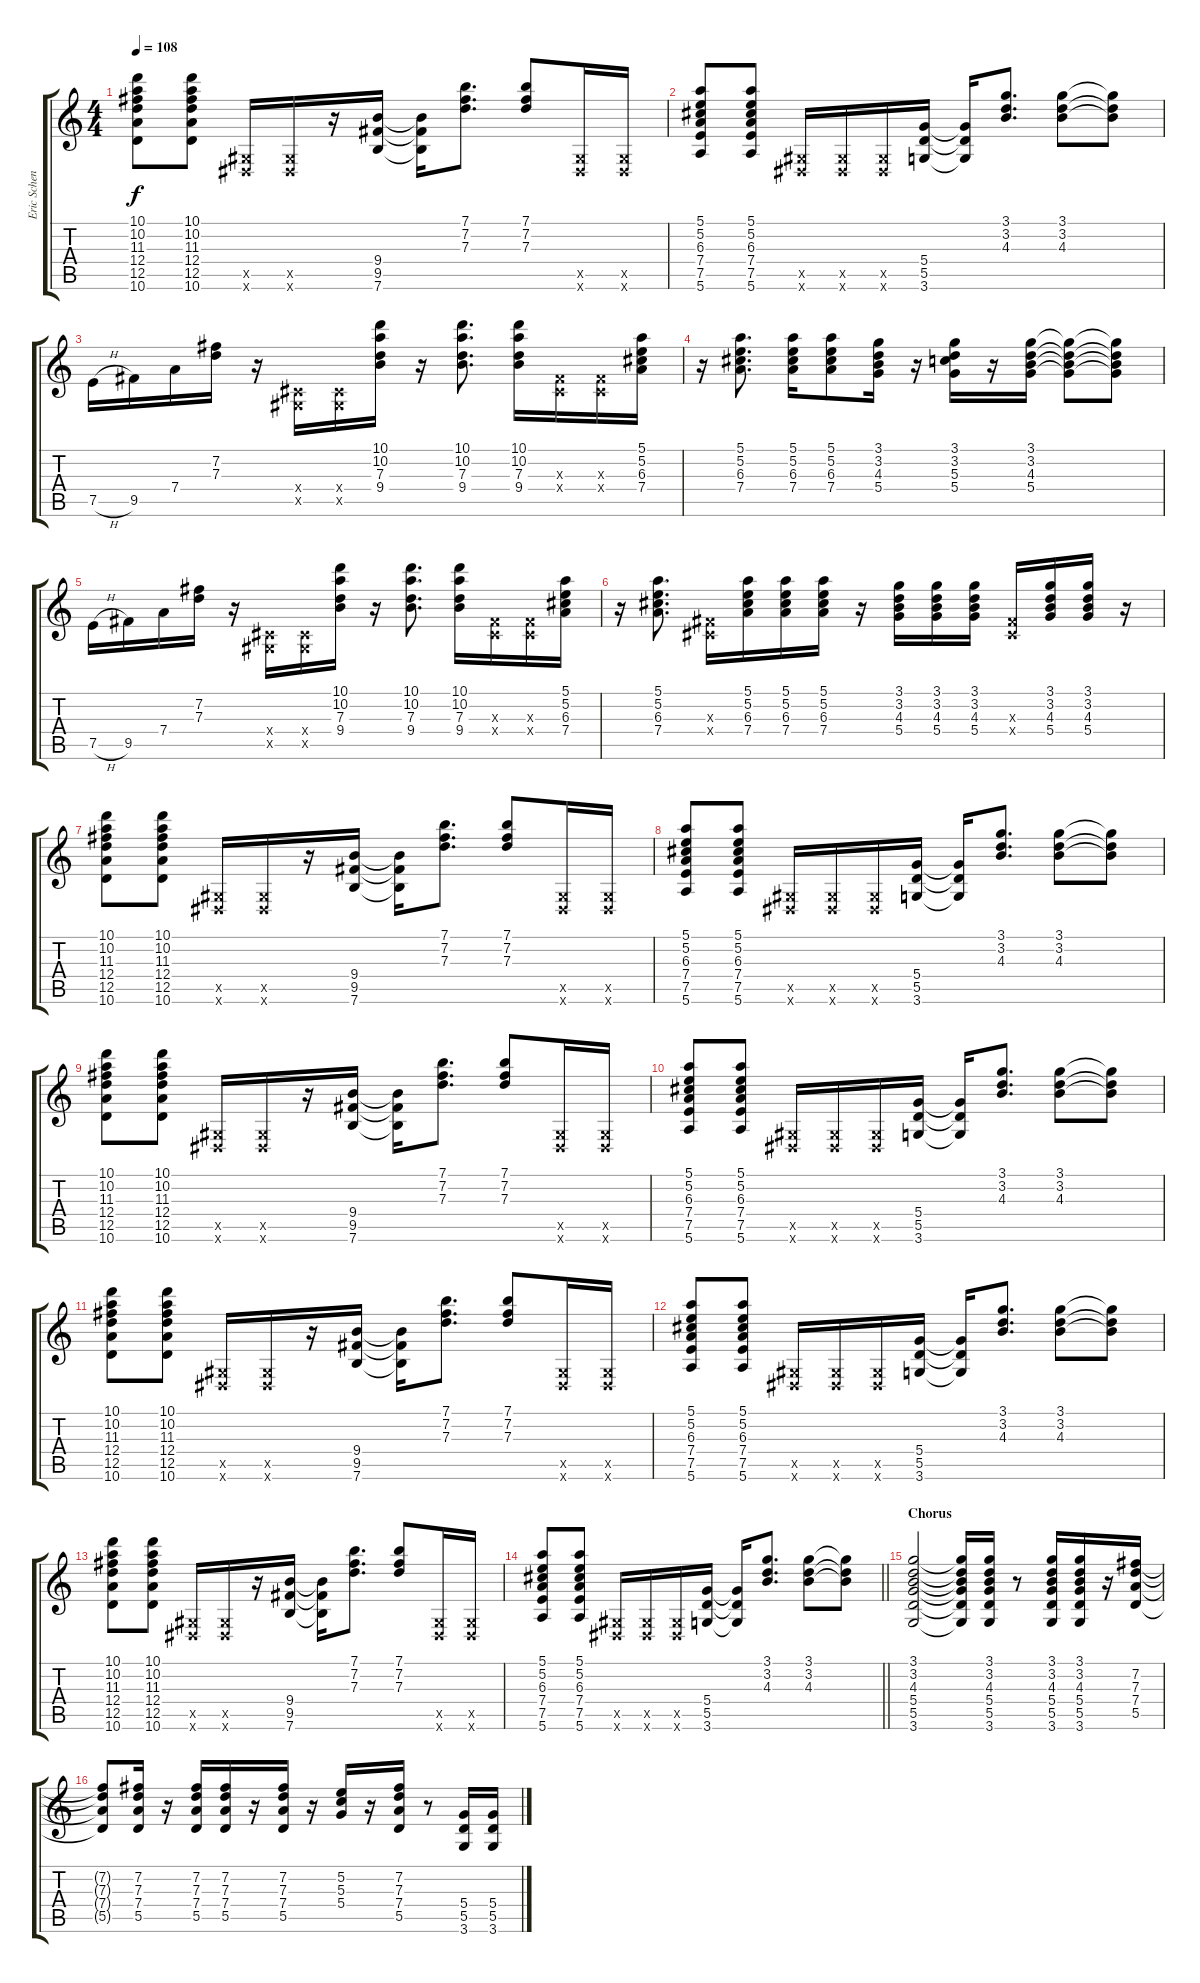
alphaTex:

\track ("Eric Schenkman" "Eric Schen") {instrument distortionguitar}
\staff {score tabs}
\tuning (E4 B3 G3 D3 A2 E2) {hide}
\ts (4 4)
\tempo 108
\clef g2
\ks c
(10.1 10.2 11.3 12.4 12.5 10.6).8{dy f} (10.1 10.2 11.3 12.4 12.5 10.6).8 (-1.5{x} -1.6{x}).16 (-1.5{x} -1.6{x}).16 r.16 (9.4 9.5 7.6).16 (9.4{t} 9.5{t} 7.6{t}).16 (7.1 7.2 7.3).8{d} (7.1 7.2 7.3).8 (-1.5{x} -1.6{x}).16 (-1.5{x} -1.6{x}).16 |
(5.1 5.2 6.3 7.4 7.5 5.6).8 (5.1 5.2 6.3 7.4 7.5 5.6).8 (-1.5{x} -1.6{x}).16 (-1.5{x} -1.6{x}).16 (-1.5{x} -1.6{x}).16 (5.4 5.5 3.6).16 (5.4{t} 5.5{t} 3.6{t}).16 (3.1 3.2 4.3).8{d} (3.1 3.2 4.3).8 (3.1{t} 3.2{t} 4.3{t}).8 |
7.5{h}.16 9.5.16 7.4.16 (7.2 7.3).16 r.16 (-1.4{x} -1.5{x}).16 (-1.4{x} -1.5{x}).16 (10.1 10.2 7.3 9.4).16 r.16 (10.1 10.2 7.3 9.4).8{d} (10.1 10.2 7.3 9.4).16 (-1.3{x} -1.4{x}).16 (-1.3{x} -1.4{x}).16 (5.1 5.2 6.3 7.4).16 |
r.16 (5.1 5.2 6.3 7.4).8{d} (5.1 5.2 6.3 7.4).16 (5.1 5.2 6.3 7.4).8 (3.1 3.2 4.3 5.4).16 r.16 (3.1 3.2 5.3 5.4).16 r.16 (3.1 3.2 4.3 5.4).16 (3.1{t} 3.2{t} 4.3{t} 5.4{t}).8 (3.1{t} 3.2{t} 4.3{t} 5.4{t}).8 |
7.5{h}.16 9.5.16 7.4.16 (7.2 7.3).16 r.16 (-1.4{x} -1.5{x}).16 (-1.4{x} -1.5{x}).16 (10.1 10.2 7.3 9.4).16 r.16 (10.1 10.2 7.3 9.4).8{d} (10.1 10.2 7.3 9.4).16 (-1.3{x} -1.4{x}).16 (-1.3{x} -1.4{x}).16 (5.1 5.2 6.3 7.4).16 |
r.16 (5.1 5.2 6.3 7.4).8{d} (-1.3{x} -1.4{x}).16 (5.1 5.2 6.3 7.4).16 (5.1 5.2 6.3 7.4).16 (5.1 5.2 6.3 7.4).16 r.16 (3.1 3.2 4.3 5.4).16 (3.1 3.2 4.3 5.4).16 (3.1 3.2 4.3 5.4).16 (-1.3{x} -1.4{x}).16 (3.1 3.2 4.3 5.4).16 (3.1 3.2 4.3 5.4).16 r.16 |
(10.1 10.2 11.3 12.4 12.5 10.6).8 (10.1 10.2 11.3 12.4 12.5 10.6).8 (-1.5{x} -1.6{x}).16 (-1.5{x} -1.6{x}).16 r.16 (9.4 9.5 7.6).16 (9.4{t} 9.5{t} 7.6{t}).16 (7.1 7.2 7.3).8{d} (7.1 7.2 7.3).8 (-1.5{x} -1.6{x}).16 (-1.5{x} -1.6{x}).16 |
(5.1 5.2 6.3 7.4 7.5 5.6).8 (5.1 5.2 6.3 7.4 7.5 5.6).8 (-1.5{x} -1.6{x}).16 (-1.5{x} -1.6{x}).16 (-1.5{x} -1.6{x}).16 (5.4 5.5 3.6).16 (5.4{t} 5.5{t} 3.6{t}).16 (3.1 3.2 4.3).8{d} (3.1 3.2 4.3).8 (3.1{t} 3.2{t} 4.3{t}).8 |
(10.1 10.2 11.3 12.4 12.5 10.6).8 (10.1 10.2 11.3 12.4 12.5 10.6).8 (-1.5{x} -1.6{x}).16 (-1.5{x} -1.6{x}).16 r.16 (9.4 9.5 7.6).16 (9.4{t} 9.5{t} 7.6{t}).16 (7.1 7.2 7.3).8{d} (7.1 7.2 7.3).8 (-1.5{x} -1.6{x}).16 (-1.5{x} -1.6{x}).16 |
(5.1 5.2 6.3 7.4 7.5 5.6).8 (5.1 5.2 6.3 7.4 7.5 5.6).8 (-1.5{x} -1.6{x}).16 (-1.5{x} -1.6{x}).16 (-1.5{x} -1.6{x}).16 (5.4 5.5 3.6).16 (5.4{t} 5.5{t} 3.6{t}).16 (3.1 3.2 4.3).8{d} (3.1 3.2 4.3).8 (3.1{t} 3.2{t} 4.3{t}).8 |
(10.1 10.2 11.3 12.4 12.5 10.6).8 (10.1 10.2 11.3 12.4 12.5 10.6).8 (-1.5{x} -1.6{x}).16 (-1.5{x} -1.6{x}).16 r.16 (9.4 9.5 7.6).16 (9.4{t} 9.5{t} 7.6{t}).16 (7.1 7.2 7.3).8{d} (7.1 7.2 7.3).8 (-1.5{x} -1.6{x}).16 (-1.5{x} -1.6{x}).16 |
(5.1 5.2 6.3 7.4 7.5 5.6).8 (5.1 5.2 6.3 7.4 7.5 5.6).8 (-1.5{x} -1.6{x}).16 (-1.5{x} -1.6{x}).16 (-1.5{x} -1.6{x}).16 (5.4 5.5 3.6).16 (5.4{t} 5.5{t} 3.6{t}).16 (3.1 3.2 4.3).8{d} (3.1 3.2 4.3).8 (3.1{t} 3.2{t} 4.3{t}).8 |
(10.1 10.2 11.3 12.4 12.5 10.6).8 (10.1 10.2 11.3 12.4 12.5 10.6).8 (-1.5{x} -1.6{x}).16 (-1.5{x} -1.6{x}).16 r.16 (9.4 9.5 7.6).16 (9.4{t} 9.5{t} 7.6{t}).16 (7.1 7.2 7.3).8{d} (7.1 7.2 7.3).8 (-1.5{x} -1.6{x}).16 (-1.5{x} -1.6{x}).16 |
\barLineRight lightlight
(5.1 5.2 6.3 7.4 7.5 5.6).8 (5.1 5.2 6.3 7.4 7.5 5.6).8 (-1.5{x} -1.6{x}).16 (-1.5{x} -1.6{x}).16 (-1.5{x} -1.6{x}).16 (5.4 5.5 3.6).16 (5.4{t} 5.5{t} 3.6{t}).16 (3.1 3.2 4.3).8{d} (3.1 3.2 4.3).8 (3.1{t} 3.2{t} 4.3{t}).8 |
\section ("" "Chorus")
(3.1 3.2 4.3 5.4 5.5 3.6).2 (3.1{t} 3.2{t} 4.3{t} 5.4{t} 5.5{t} 3.6{t}).16 (3.1 3.2 4.3 5.4 5.5 3.6).16 r.8 (3.1 3.2 4.3 5.4 5.5 3.6).16 (3.1 3.2 4.3 5.4 5.5 3.6).16 r.16 (7.2 7.3 7.4 5.5).16 |
(7.2{t} 7.3{t} 7.4{t} 5.5{t}).8 (7.2 7.3 7.4 5.5).16 r.16 (7.2 7.3 7.4 5.5).16 (7.2 7.3 7.4 5.5).16 r.16 (7.2 7.3 7.4 5.5).16 r.16 (5.2 5.3 5.4).16 r.16 (7.2 7.3 7.4 5.5).16 r.8 (5.4 5.5 3.6).16 (5.4 5.5 3.6).16
